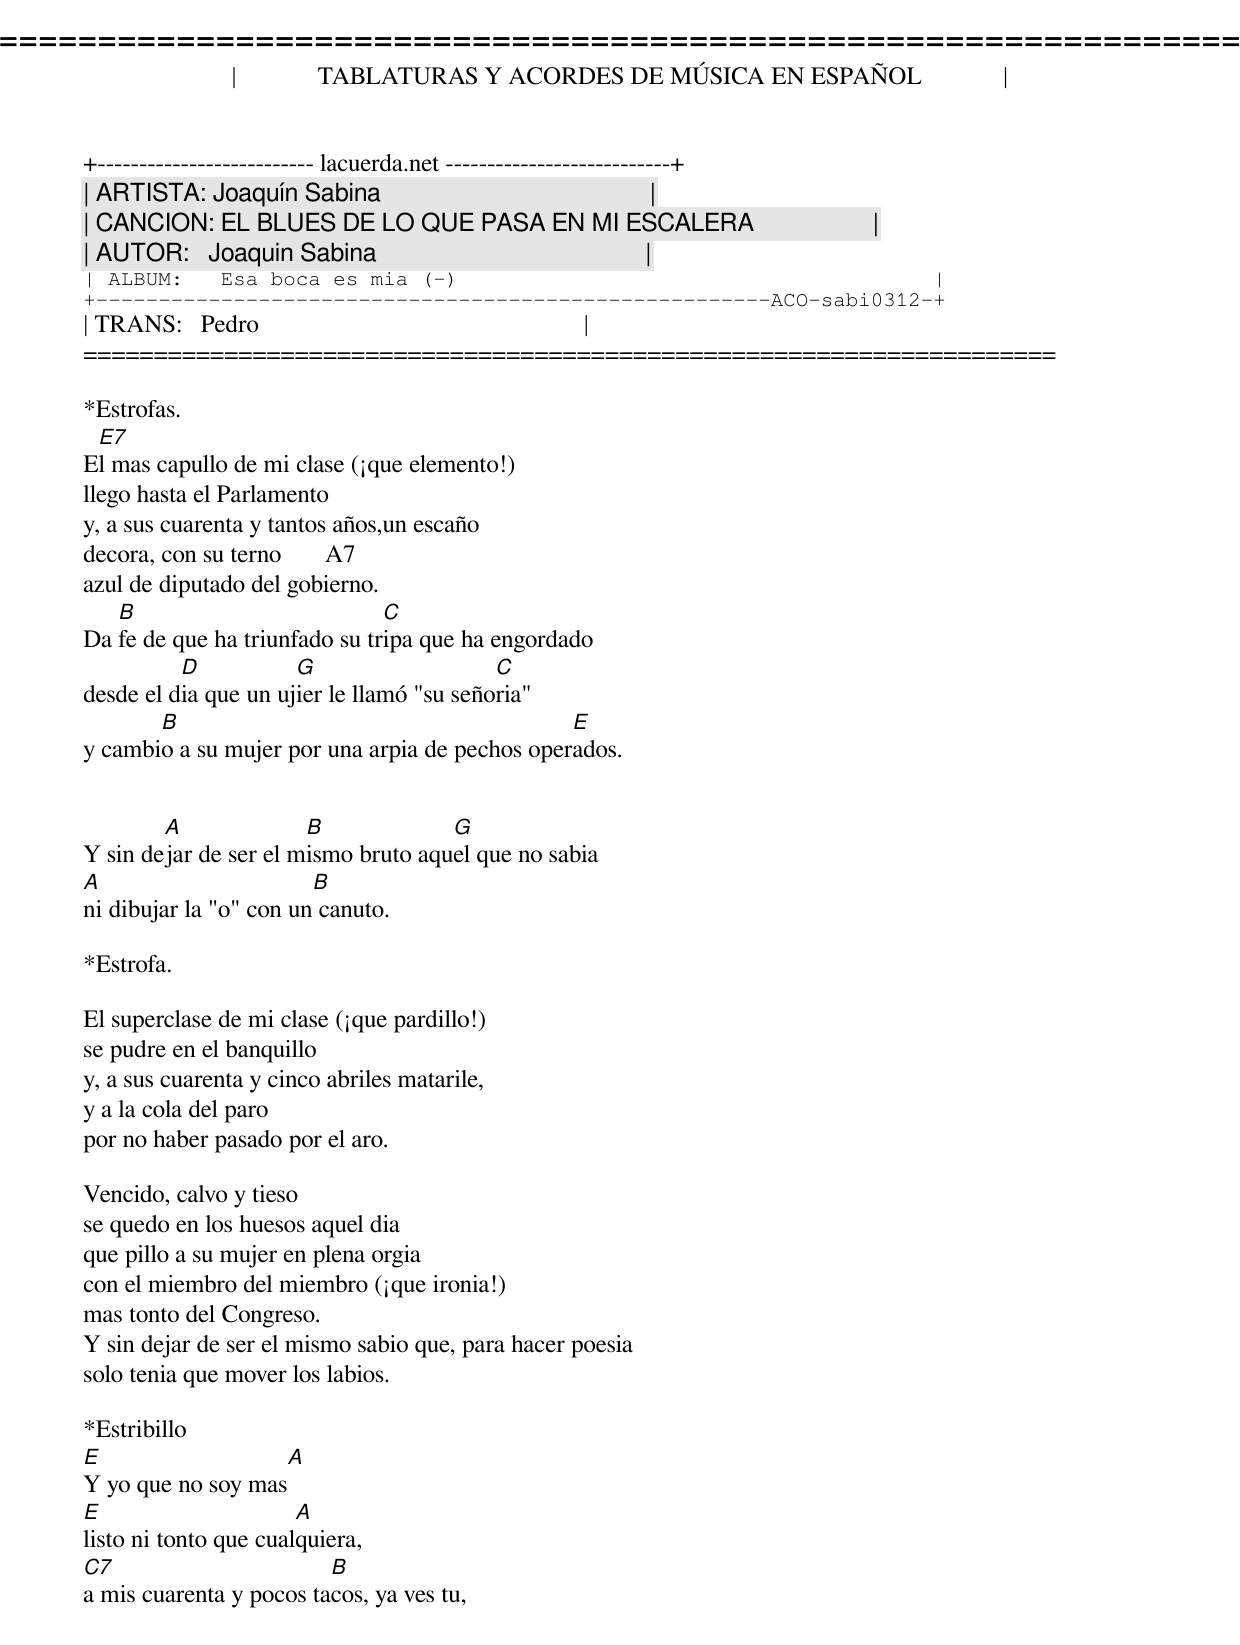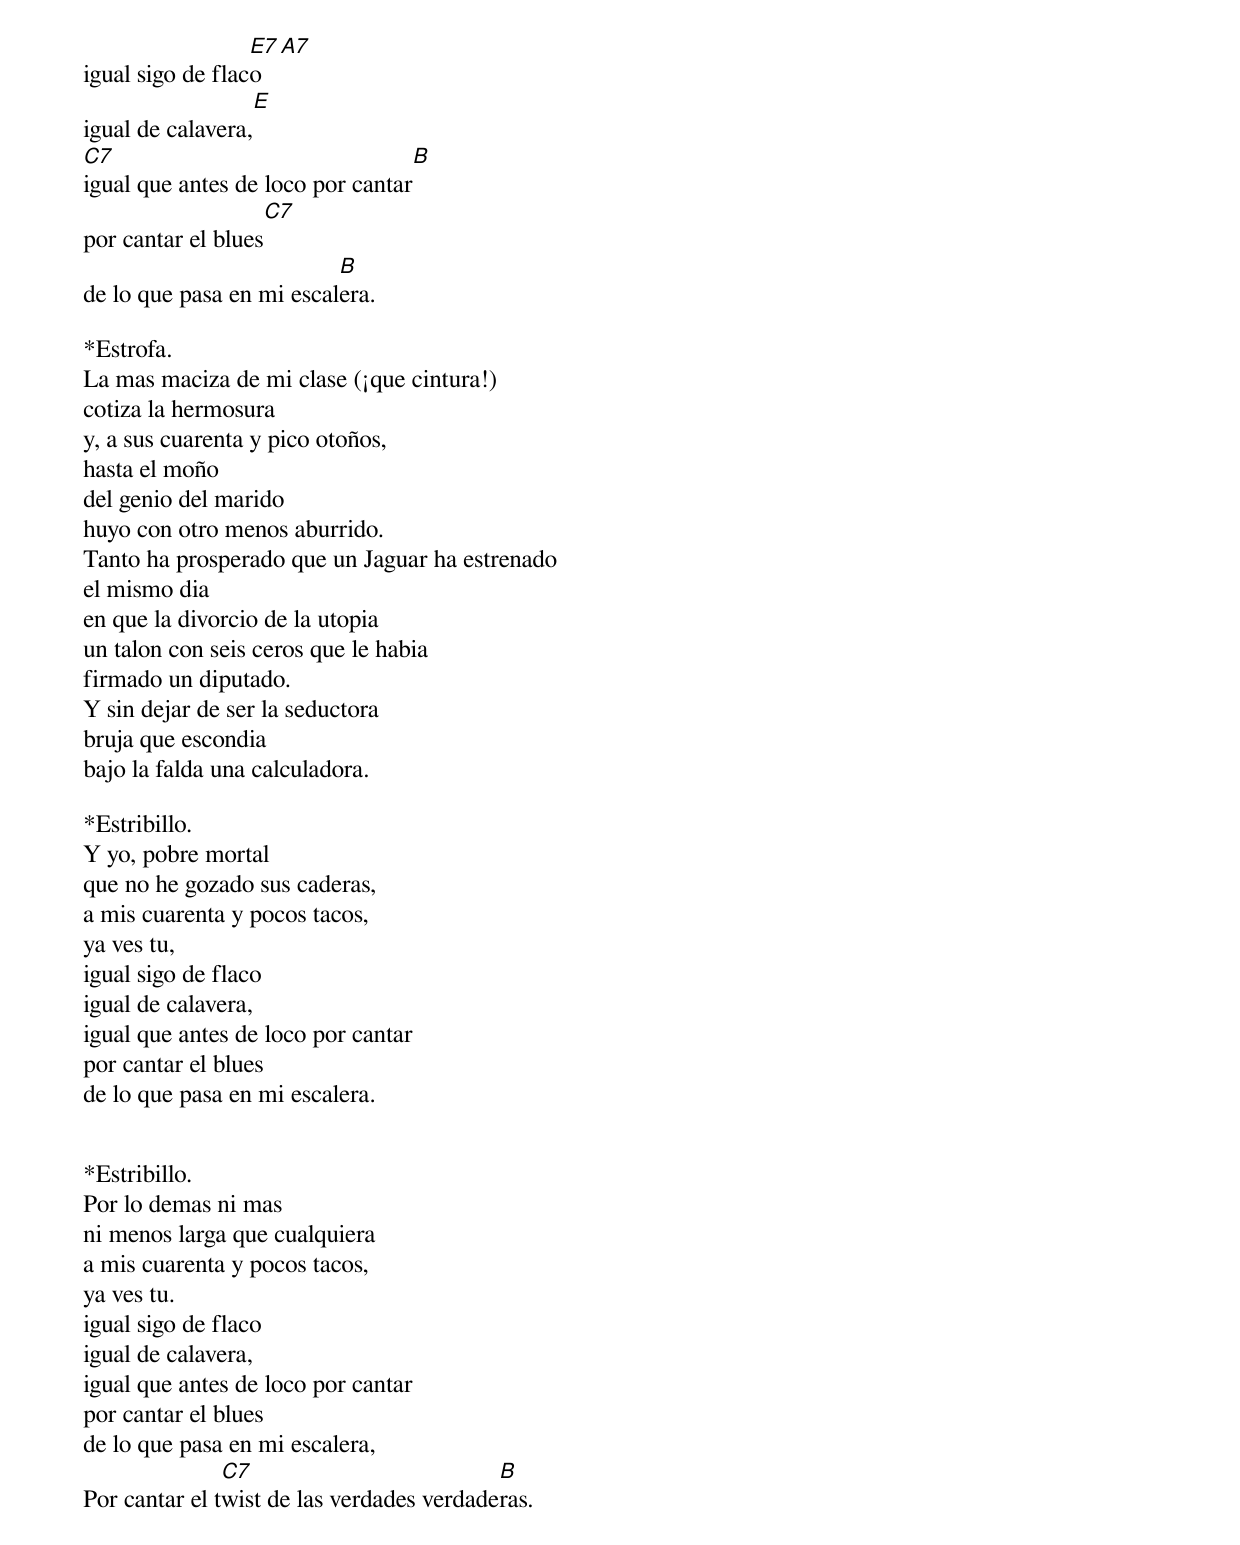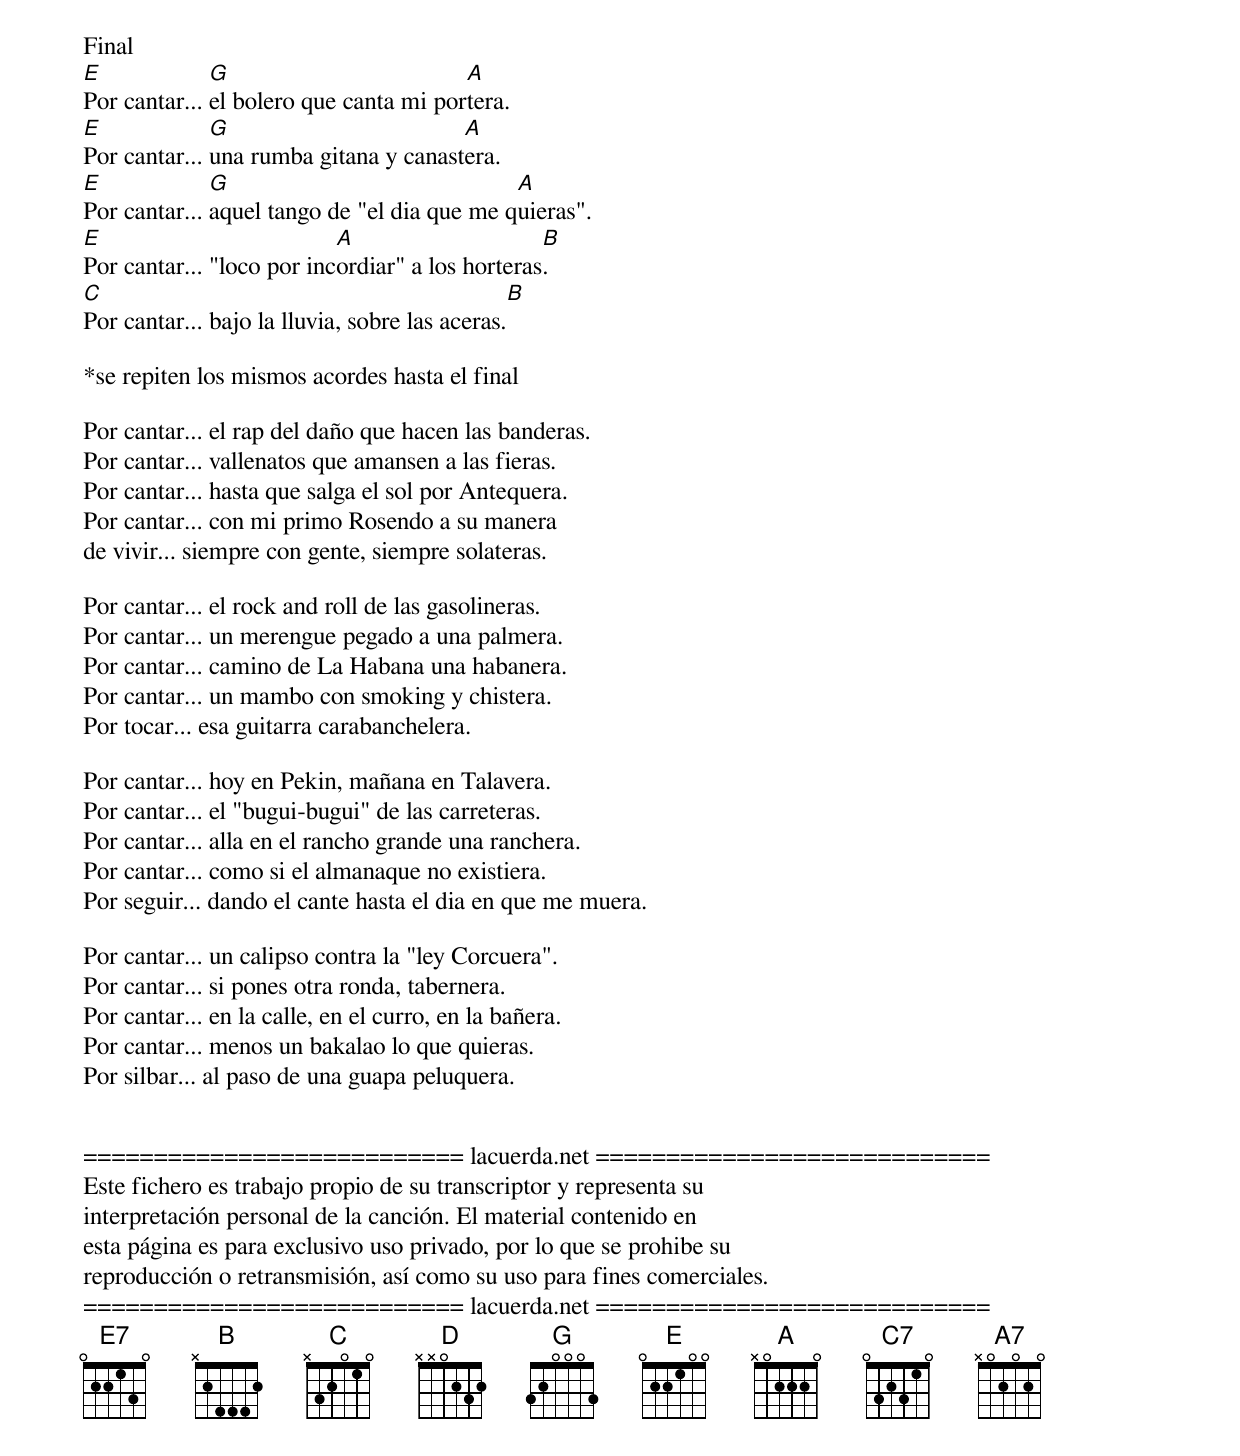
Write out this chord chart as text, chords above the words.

=====================================================================
|             TABLATURAS Y ACORDES DE MÚSICA EN ESPAÑOL             |
+-------------------------- lacuerda.net ---------------------------+
| ARTISTA: Joaquín Sabina                                           |
| CANCION: EL BLUES DE LO QUE PASA EN MI ESCALERA                   |
| AUTOR:   Joaquin Sabina                                           |
| ALBUM:   Esa boca es mia (-)                                      |
+------------------------------------------------------ACO-sabi0312-+
| TRANS:   Pedro                                                    |
=====================================================================

*Estrofas.
 E7
El mas capullo de mi clase (¡que elemento!)
llego hasta el Parlamento
y, a sus cuarenta y tantos años,un escaño
decora, con su terno       A7
azul de diputado del gobierno.
   B                           C
Da fe de que ha triunfado su tripa que ha engordado
          D           G                    C
desde el dia que un ujier le llamó "su señoria"
       B                                        E
y cambio a su mujer por una arpia de pechos operados.


        A              B             G
Y sin dejar de ser el mismo bruto aquel que no sabia
A                       B
ni dibujar la "o" con un canuto.

*Estrofa.

El superclase de mi clase (¡que pardillo!)
se pudre en el banquillo
y, a sus cuarenta y cinco abriles matarile,
y a la cola del paro
por no haber pasado por el aro.

Vencido, calvo y tieso
se quedo en los huesos aquel dia
que pillo a su mujer en plena orgia
con el miembro del miembro (¡que ironia!)
mas tonto del Congreso.
Y sin dejar de ser el mismo sabio que, para hacer poesia
solo tenia que mover los labios.

*Estribillo
E                      A
Y yo que no soy mas
E                      A
listo ni tonto que cualquiera,
C7                       B
a mis cuarenta y pocos tacos, ya ves tu,
                  E7    A7
igual sigo de flaco
                  E
igual de calavera,
C7                                B
igual que antes de loco por cantar
                   C7
por cantar el blues
                          B
de lo que pasa en mi escalera.

*Estrofa.
La mas maciza de mi clase (¡que cintura!)
cotiza la hermosura
y, a sus cuarenta y pico otoños,
hasta el moño
del genio del marido
huyo con otro menos aburrido.
Tanto ha prosperado que un Jaguar ha estrenado
el mismo dia
en que la divorcio de la utopia
un talon con seis ceros que le habia
firmado un diputado.
Y sin dejar de ser la seductora
bruja que escondia
bajo la falda una calculadora.

*Estribillo.
Y yo, pobre mortal
que no he gozado sus caderas,
a mis cuarenta y pocos tacos,
ya ves tu,
igual sigo de flaco
igual de calavera,
igual que antes de loco por cantar
por cantar el blues
de lo que pasa en mi escalera.


*Estribillo.
Por lo demas ni mas
ni menos larga que cualquiera
a mis cuarenta y pocos tacos,
ya ves tu.
igual sigo de flaco
igual de calavera,
igual que antes de loco por cantar
por cantar el blues
de lo que pasa en mi escalera,
               C7                          B
Por cantar el twist de las verdades verdaderas.

Final
E             G                         A
Por cantar... el bolero que canta mi portera.
E             G                        A
Por cantar... una rumba gitana y canastera.
E             G                              A
Por cantar... aquel tango de "el dia que me quieras".
E                          A                     B
Por cantar... "loco por incordiar" a los horteras.
C                                                  B
Por cantar... bajo la lluvia, sobre las aceras.

*se repiten los mismos acordes hasta el final

Por cantar... el rap del daño que hacen las banderas.
Por cantar... vallenatos que amansen a las fieras.
Por cantar... hasta que salga el sol por Antequera.
Por cantar... con mi primo Rosendo a su manera
de vivir... siempre con gente, siempre solateras.

Por cantar... el rock and roll de las gasolineras.
Por cantar... un merengue pegado a una palmera.
Por cantar... camino de La Habana una habanera.
Por cantar... un mambo con smoking y chistera.
Por tocar... esa guitarra carabanchelera.

Por cantar... hoy en Pekin, mañana en Talavera.
Por cantar... el "bugui-bugui" de las carreteras.
Por cantar... alla en el rancho grande una ranchera.
Por cantar... como si el almanaque no existiera.
Por seguir... dando el cante hasta el dia en que me muera.

Por cantar... un calipso contra la "ley Corcuera".
Por cantar... si pones otra ronda, tabernera.
Por cantar... en la calle, en el curro, en la bañera.
Por cantar... menos un bakalao lo que quieras.
Por silbar... al paso de una guapa peluquera.


=========================== lacuerda.net ============================
Este fichero es trabajo propio de su transcriptor y representa su
interpretación personal de la canción. El material contenido en
esta página es para exclusivo uso privado, por lo que se prohibe su
reproducción o retransmisión, así como su uso para fines comerciales.
=========================== lacuerda.net ============================
